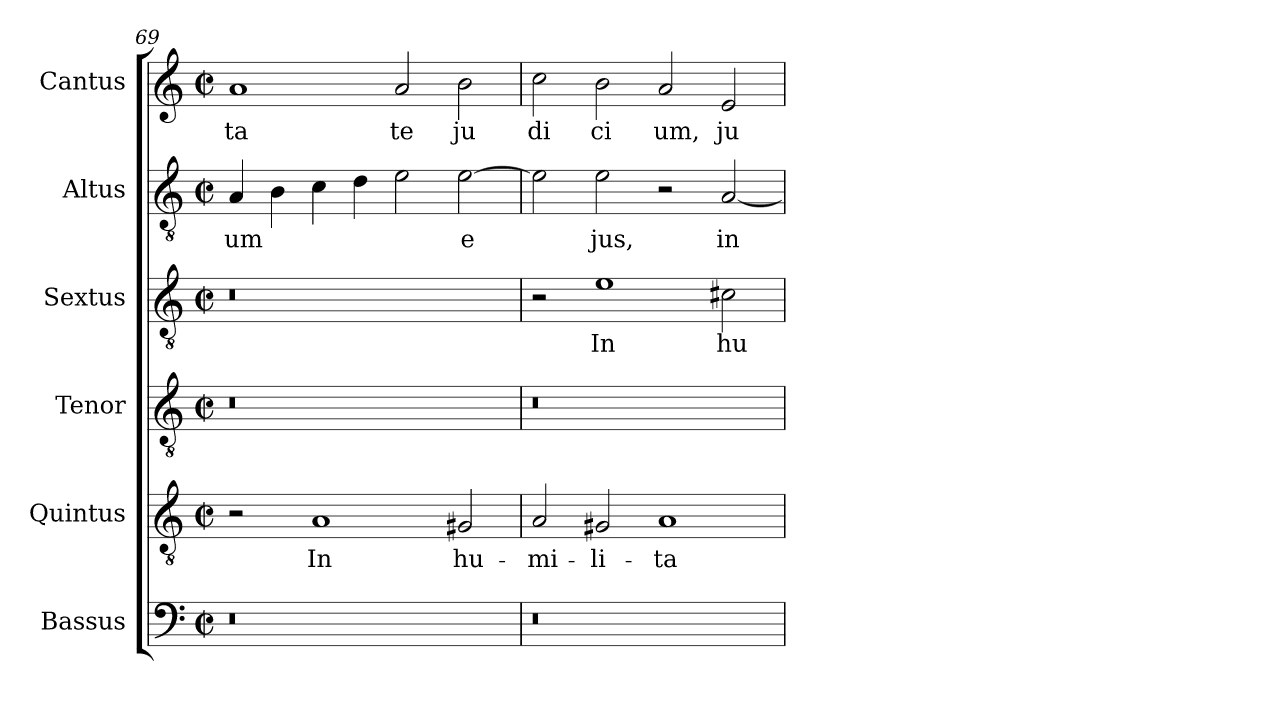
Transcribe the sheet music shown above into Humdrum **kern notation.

**kern	**kern	**text	**kern	**kern	**text	**kern	**text	**kern	**text
*part6	*part5	*part5	*part4	*part3	*part3	*part2	*part2	*part1	*part1
*staff6	*staff5	*staff5	*staff4	*staff3	*staff3	*staff2	*staff2	*staff1	*staff1
*I"Bassus	*I"Quintus	*	*I"Tenor	*I"Sextus	*	*I"Altus	*	*I"Cantus	*
*clefF4	*clefGv2	*	*clefGv2	*clefGv2	*	*clefGv2	*	*clefG2	*
*M2/2	*M2/2	*	*M2/2	*M2/2	*	*M2/2	*	*M2/2	*
*met(c|)	*met(c|)	*	*met(c|)	*met(c|)	*	*met(c|)	*	*met(c|)	*
=69	=69	=69	=69	=69	=69	=69	=69	=69	=69
!	!	!	!	!	!	!	!LO:LY:b	!	!LO:LY:b:cj
0r	2r	.	0r	0r	.	4A/	um	1a	ta
.	.	.	.	.	.	4B\	.	.	.
!	!	!LO:LY:b:cj	!	!	!	!	!	!	!
.	1A	In	.	.	.	4c\	.	.	.
.	.	.	.	.	.	4d\	.	.	.
!	!	!	!	!	!	!	!	!	!LO:LY:b:cj
.	.	.	.	.	.	2e\	.	2a/	te
!	!	!LO:LY:b:cj	!	!	!	!	!LO:LY:b:cj	!	!LO:LY:b:cj
.	2G#X/	hu-	.	.	.	[>2e\	e	2b\	ju
=70	=70	=70	=70	=70	=70	=70	=70	=70	=70
!	!	!LO:LY:b:cj	!	!	!	!	!	!	!LO:LY:b:cj
0r	2A/	-mi-	0r	2r	.	2e\]	.	2cc\	di
!	!	!LO:LY:b:cj	!	!	!LO:LY:b:cj	!	!LO:LY:b:cj	!	!LO:LY:b:cj
.	2G#X/	-li-	.	1e	In	2e\	jus,	2b\	ci
!	!	!LO:LY:b:cj	!	!	!	!	!	!	!LO:LY:b:cj
.	1A	-ta-	.	.	.	2r	.	2a/	um,
!	!	!	!	!	!LO:LY:b:cj	!	!LO:LY:b:cj	!	!LO:LY:b:cj
.	.	.	.	2c#X\	hu	[<2A/	in	2e/	ju
=	=	=	=	=	=	=	=	=	=
*-	*-	*-	*-	*-	*-	*-	*-	*-	*-
